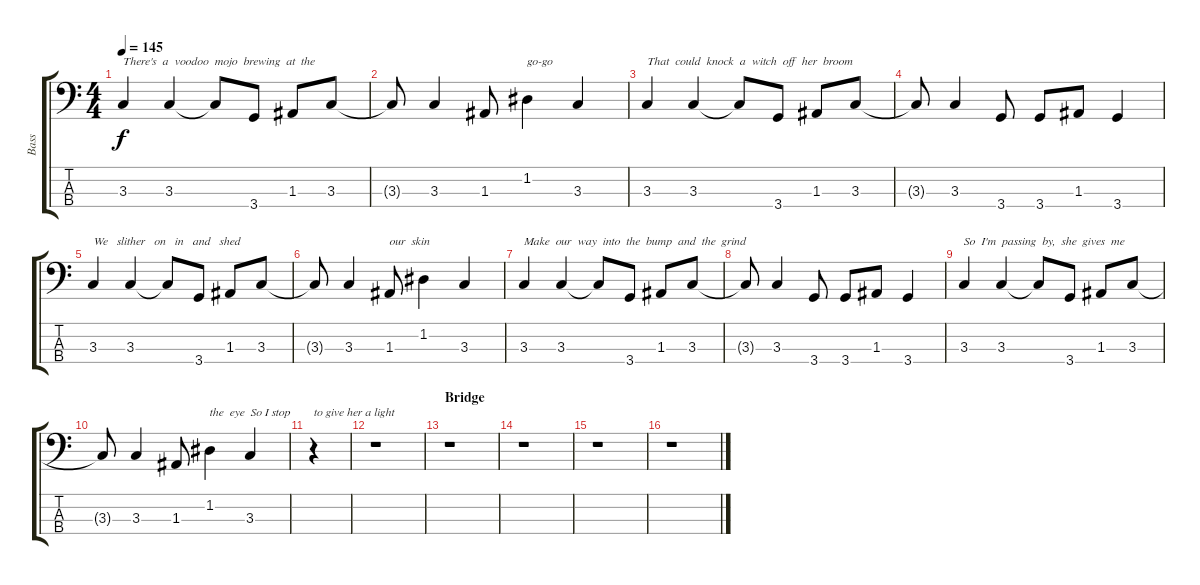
\track ("Bass" "Bass") {instrument electricbasspick}
\staff {score tabs}
\tuning (G2 D2 A1 E1) {hide}
\ts (4 4)
\tempo 145
\clef f4
\ks c
3.3.4{txt "There's  a  voodoo  mojo  brewing  at  the  " dy f} 3.3.4 3.3{t}.8 3.4.8 1.3.8 3.3.8 |
3.3{t}.8 3.3.4 1.3.8 1.2.4{txt "go-go"} 3.3.4 |
3.3.4{txt "That  could  knock  a  witch  off  her  broom "} 3.3.4 3.3{t}.8 3.4.8 1.3.8 3.3.8 |
3.3{t}.8 3.3.4 3.4.8 3.4.8 1.3.8 3.4.4 |
3.3.4{txt "We   slither   on   in   and   shed"} 3.3.4 3.3{t}.8 3.4.8 1.3.8 3.3.8 |
3.3{t}.8 3.3.4 1.3.8{txt "our  skin"} 1.2.4 3.3.4 |
3.3.4{txt "Make  our  way  into  the  bump  and  the  grind "} 3.3.4 3.3{t}.8 3.4.8 1.3.8 3.3.8 |
3.3{t}.8 3.3.4 3.4.8 3.4.8 1.3.8 3.4.4 |
3.3.4{txt "So  I'm  passing  by,  she  gives  me"} 3.3.4 3.3{t}.8 3.4.8 1.3.8 3.3.8 |
3.3{t}.8 3.3.4 1.3.8 1.2.4{txt "the  eye  So I stop        to give her a light "} 3.3.4 |
r.4 |
r.1 |
\section ("" "Bridge")
r.1 |
r.1 |
r.1 |
r.1
